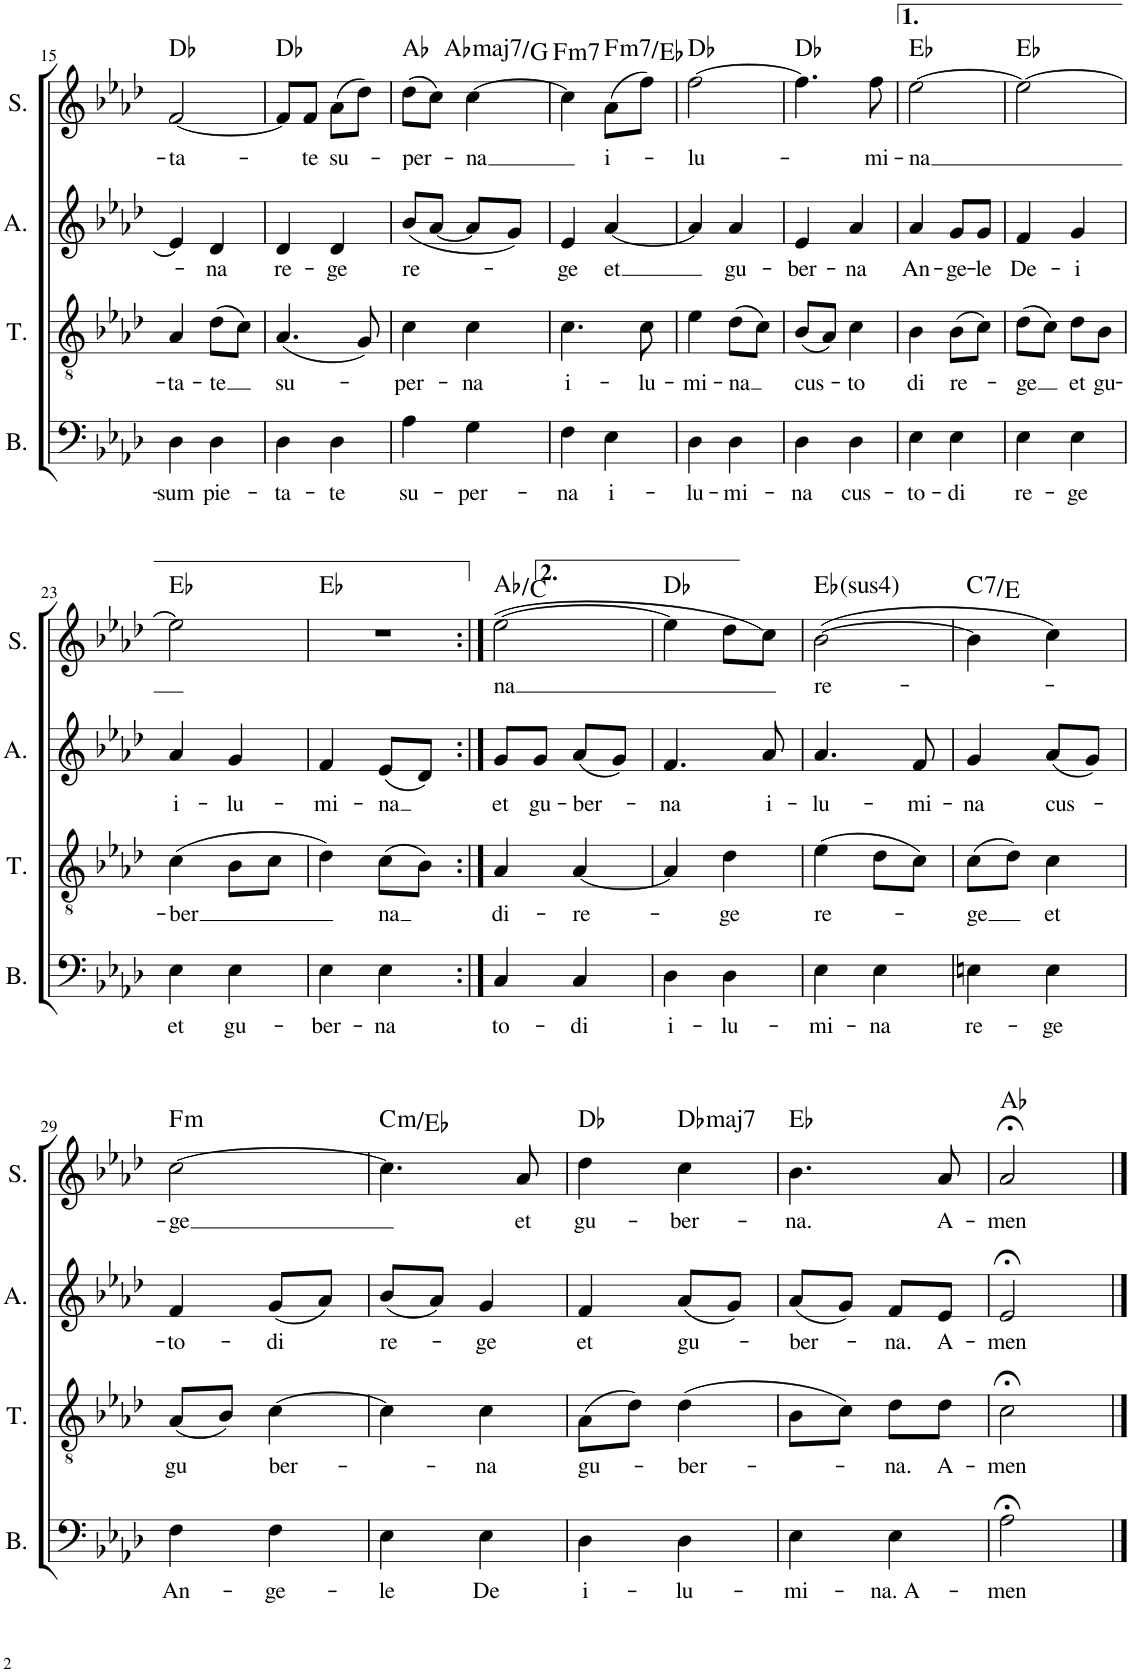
**kern	**text	**kern	**text	**kern	**text	**kern	**text	**harte
*part4	*part4	*part3	*part3	*part2	*part2	*part1	*part1	*part1
*staff4	*staff4	*staff3	*staff3	*staff2	*staff2	*staff1	*staff1	*
*I"Bass	*	*I"Tenor	*	*I"Alto	*	*I"Soprano	*	*
*I'B.	*	*I'T.	*	*I'A.	*	*I'S.	*	*
!!LO:PB:g=z
*clefF4	*	*clefGv2	*	*clefG2	*	*clefG2	*	*
*k[b-e-a-d-]	*	*k[b-e-a-d-]	*	*k[b-e-a-d-]	*	*k[b-e-a-d-]	*	*
*M2/4	*	*M2/4	*	*M2/4	*	*M2/4	*	*
=15	=15	=15	=15	=15	=15	=15	=15	=15
!	!LO:LY:b	!	!LO:LY:b	!	!	!	!LO:LY:b	!
4D-\	-sum	4A-/	-ta-	4e-/]	.	[2f/	-ta-	Db:maj
!	!LO:LY:b	!	!LO:LY:b	!	!LO:LY:b	!	!	!
4D-\	pie-	(8d-\L	-te	4d-/	-na	.	.	.
.	.	8c\J)	.	.	.	.	.	.
=16	=16	=16	=16	=16	=16	=16	=16	=16
!	!LO:LY:b	!	!LO:LY:b	!	!LO:LY:b	!	!	!
4D-\	-ta-	(4.A-/	su-	4d-/	re-	8f/L]	.	Db:maj
!	!	!	!	!	!	!	!LO:LY:b	!
.	.	.	.	.	.	8f/J	-te	.
!	!LO:LY:b	!	!	!	!LO:LY:b	!	!LO:LY:b	!
4D-\	-te	.	.	4d-/	-ge	(8a-\L	su-	.
.	.	8G/)	.	.	.	8dd-\J)	.	.
=17	=17	=17	=17	=17	=17	=17	=17	=17
!	!LO:LY:b	!	!LO:LY:b	!	!LO:LY:b	!	!LO:LY:b	!
4A-\	su-	4c\	-per-	(8b-/L	re-	(8dd-\L	-per-	Ab:maj
.	.	.	.	[8a-/J	.	8cc\J)	.	.
!	!LO:LY:b	!	!LO:LY:b	!	!	!	!LO:LY:b	!LO:H:kt=maj7
4G\	-per-	4c\	-na	8a-/L]	.	[4cc\	-na	Ab:maj7/7
.	.	.	.	8g/J)	.	.	.	.
=18	=18	=18	=18	=18	=18	=18	=18	=18
!	!LO:LY:b	!	!LO:LY:b	!	!LO:LY:b	!	!	!LO:H:kt=m7
4F\	-na	4.c\	i-	4e-/	-ge	4cc\]	.	F:min7
!	!LO:LY:b	!	!	!	!LO:LY:b	!	!LO:LY:b	!LO:H:kt=m7
4E-\	i-	.	.	[4a-/	et	(8a-\L	i-	F:min7/b7
!	!	!	!LO:LY:b	!	!	!	!	!
.	.	8c\	-lu-	.	.	8ff\J)	.	.
=19	=19	=19	=19	=19	=19	=19	=19	=19
!	!LO:LY:b	!	!LO:LY:b	!	!	!	!LO:LY:b	!
4D-\	-lu-	4e-\	-mi-	4a-/]	.	[2ff\	-lu-	Db:maj
!	!LO:LY:b	!	!LO:LY:b	!	!LO:LY:b	!	!	!
4D-\	-mi-	(8d-\L	-na	4a-/	gu-	.	.	.
.	.	8c\J)	.	.	.	.	.	.
=20	=20	=20	=20	=20	=20	=20	=20	=20
!	!LO:LY:b	!	!LO:LY:b	!	!LO:LY:b	!	!	!
4D-\	-na	(8B-/L	cus-	4e-/	-ber-	4.ff\]	.	Db:maj
.	.	8A-/J)	.	.	.	.	.	.
!	!LO:LY:b	!	!LO:LY:b	!	!LO:LY:b	!	!	!
4D-\	cus-	4c\	-to	4a-/	-na	.	.	.
!	!	!	!	!	!	!	!LO:LY:b	!
.	.	.	.	.	.	8ff\	-mi-	.
=21	=21	=21	=21	=21	=21	=21	=21	=21
!	!LO:LY:b	!	!LO:LY:b	!	!LO:LY:b	!	!LO:LY:b	!
4E-\	-to-	4B-\	di	4a-/	An-	[2ee-\	-na	Eb:maj
!	!LO:LY:b	!	!LO:LY:b	!	!LO:LY:b	!	!	!
4E-\	-di	(8B-\L	re-	8g/L	-ge-	.	.	.
!	!	!	!	!	!LO:LY:b	!	!	!
.	.	8c\J)	.	8g/J	-le	.	.	.
=22	=22	=22	=22	=22	=22	=22	=22	=22
!	!LO:LY:b	!	!LO:LY:b	!	!LO:LY:b	!	!	!
4E-\	re-	(8d-\L	-ge	4f/	De-	2ee-\_	.	Eb:maj
.	.	8c\J)	.	.	.	.	.	.
!	!LO:LY:b	!	!LO:LY:b	!	!LO:LY:b	!	!	!
4E-\	-ge	8d-\L	et	4g/	-i	.	.	.
!	!	!	!LO:LY:b	!	!	!	!	!
.	.	8B-\J	gu-	.	.	.	.	.
!!LO:LB:g=z
=23	=23	=23	=23	=23	=23	=23	=23	=23
!	!LO:LY:b	!	!LO:LY:b	!	!LO:LY:b	!	!	!
4E-\	et	(4c\	-ber	4a-/	i-	2ee-\]	.	Eb:maj
!	!LO:LY:b	!	!	!	!LO:LY:b	!	!	!
4E-\	gu-	8B-\L	.	4g/	-lu-	.	.	.
.	.	8c\J	.	.	.	.	.	.
=24	=24	=24	=24	=24	=24	=24	=24	=24
!	!LO:LY:b	!	!	!	!LO:LY:b	!	!	!
4E-\	-ber-	4d-\)	.	4f/	-mi-	2r	.	Eb:maj
!	!LO:LY:b	!	!LO:LY:b	!	!LO:LY:b	!	!	!
4E-\	-na	(8c\L	na	(8e-/L	-na	.	.	.
.	.	8B-\J)	.	8d-/J)	.	.	.	.
=25:|!	=25:|!	=25:|!	=25:|!	=25:|!	=25:|!	=25:|!	=25:|!	=25:|!
!	!LO:LY:b	!	!LO:LY:b	!	!LO:LY:b	!	!LO:LY:b	!
4C/	to-	4A-/	di-	8g/L	et	([2ee-\	na	Ab:maj/3
!	!	!	!	!	!LO:LY:b	!	!	!
.	.	.	.	8g/J	gu-	.	.	.
!	!LO:LY:b	!	!LO:LY:b	!	!LO:LY:b	!	!	!
4C/	-di	[4A-/	-re-	(8a-/L	-ber-	.	.	.
.	.	.	.	8g/J)	.	.	.	.
=26	=26	=26	=26	=26	=26	=26	=26	=26
!	!LO:LY:b	!	!	!	!LO:LY:b	!	!	!
4D-\	i-	4A-/]	.	4.f/	-na	4ee-\]	.	Db:maj
!	!LO:LY:b	!	!LO:LY:b	!	!	!	!	!
4D-\	-lu-	4d-\	-ge	.	.	8dd-\L	.	.
!	!	!	!	!	!LO:LY:b	!	!	!
.	.	.	.	8a-/	i-	8cc\J)	.	.
=27	=27	=27	=27	=27	=27	=27	=27	=27
!	!LO:LY:b	!	!LO:LY:b	!	!LO:LY:b	!	!LO:LY:b	!LO:H:kt=4
4E-\	-mi-	(4e-\	re-	4.a-/	-lu-	([2b-\	re-	Eb:sus4
!	!LO:LY:b	!	!	!	!	!	!	!
4E-\	-na	8d-\L	.	.	.	.	.	.
!	!	!	!	!	!LO:LY:b	!	!	!
.	.	8c\J)	.	8f/	-mi-	.	.	.
=28	=28	=28	=28	=28	=28	=28	=28	=28
!	!LO:LY:b	!	!LO:LY:b	!	!LO:LY:b	!	!	!LO:H:kt=7
4En\	re-	(8c\L	-ge	4g/	-na	4b-\]	.	C:7/3
.	.	8d-\J)	.	.	.	.	.	.
!	!LO:LY:b	!	!LO:LY:b	!	!LO:LY:b	!	!	!
4E\	-ge	4c\	et	(8a-/L	cus-	4cc\)	.	.
.	.	.	.	8g/J)	.	.	.	.
!!LO:LB:g=z
=29	=29	=29	=29	=29	=29	=29	=29	=29
!	!LO:LY:b	!	!LO:LY:b	!	!LO:LY:b	!	!LO:LY:b	!LO:H:kt=m
4F\	An-	(8A-/L	gu	4f/	-to-	[2cc\	-ge	F:min
.	.	8B-/J)	.	.	.	.	.	.
!	!LO:LY:b	!	!LO:LY:b	!	!LO:LY:b	!	!	!
4F\	-ge-	[4c\	ber-	(8g/L	-di	.	.	.
.	.	.	.	8a-/J)	.	.	.	.
=30	=30	=30	=30	=30	=30	=30	=30	=30
!	!LO:LY:b	!	!	!	!LO:LY:b	!	!	!LO:H:kt=m
4E-\	-le	4c\]	.	(8b-/L	re-	4.cc\]	.	C:min/b3
.	.	.	.	8a-/J)	.	.	.	.
!	!LO:LY:b	!	!LO:LY:b	!	!LO:LY:b	!	!	!
4E-\	De	4c\	-na	4g/	-ge	.	.	.
!	!	!	!	!	!	!	!LO:LY:b	!
.	.	.	.	.	.	8a-/	et	.
=31	=31	=31	=31	=31	=31	=31	=31	=31
!	!LO:LY:b	!	!LO:LY:b	!	!LO:LY:b	!	!LO:LY:b	!
4D-\	i-	(8A-\L	gu-	4f/	et	4dd-\	gu-	Db:maj
.	.	8d-\J)	.	.	.	.	.	.
!	!LO:LY:b	!	!LO:LY:b	!	!LO:LY:b	!	!LO:LY:b	!LO:H:kt=maj7
4D-\	-lu-	(4d-\	-ber-	(8a-/L	gu-	4cc\	-ber-	Db:maj7
.	.	.	.	8g/J)	.	.	.	.
=32	=32	=32	=32	=32	=32	=32	=32	=32
!	!LO:LY:b	!	!	!	!LO:LY:b	!	!LO:LY:b	!
4E-\	-mi-	8B-\L	.	(8a-/L	-ber-	4.b-\	-na.	Eb:maj
.	.	8c\J)	.	8g/J)	.	.	.	.
!	!LO:LY:b	!	!LO:LY:b	!	!LO:LY:b	!	!	!
4E-\	-na. A-	8d-\L	-na.	8f/L	-na.	.	.	.
!	!	!	!LO:LY:b	!	!LO:LY:b	!	!LO:LY:b	!
.	.	8d-\J	A-	8e-/J	A-	8a-/	A-	.
=33	=33	=33	=33	=33	=33	=33	=33	=33
!	!LO:LY:b	!	!LO:LY:b	!	!LO:LY:b	!	!LO:LY:b	!
2A-;<\	men	2c;<\	-men	2e-;</	-men	2a-;</	-men	Ab:maj
==	==	==	==	==	==	==	==	==
*-	*-	*-	*-	*-	*-	*-	*-	*-
